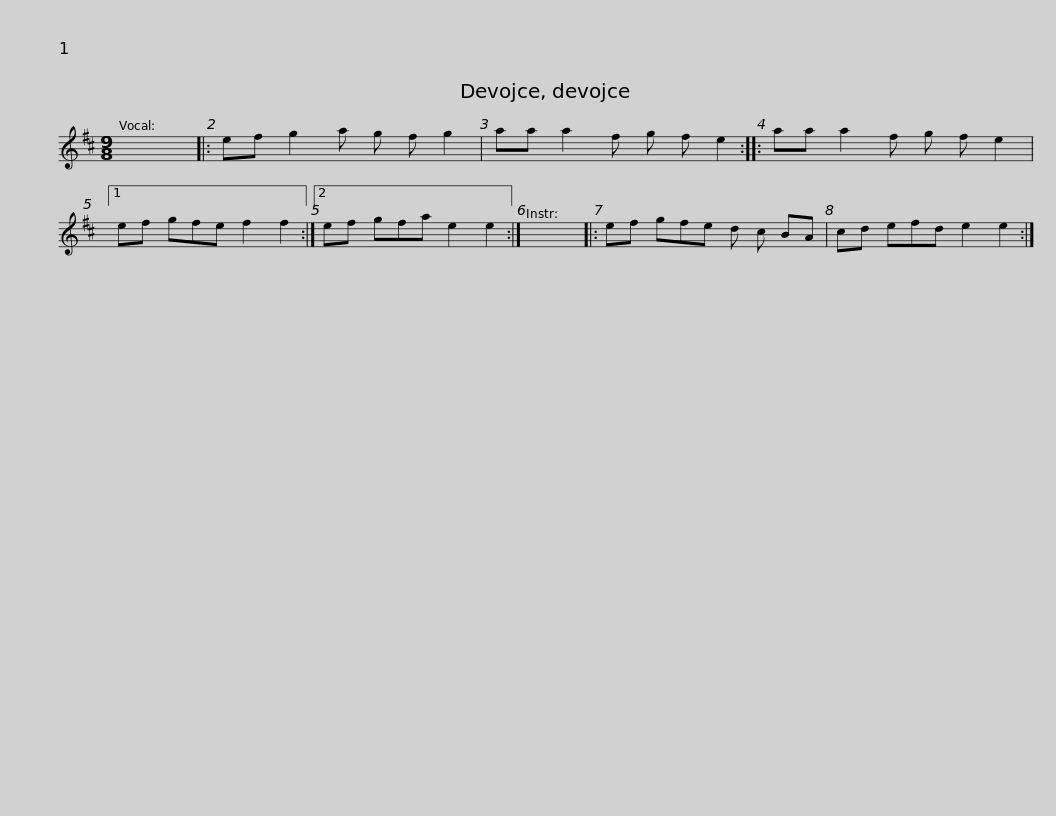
X:1
L:1/8
M:9/8
I:linebreak $
K:D
V:1 treble
V:1
 x9 |: ef g2 a g f g2 | aa a2 f g f e2 :: aa a2 f g f e2 |1 ef gfe f2 f2 :|2 %5
 ef gfa e2 e2 :|$ x9 |: ef gfe d c BA | cd efd e2 e2 :| %9
